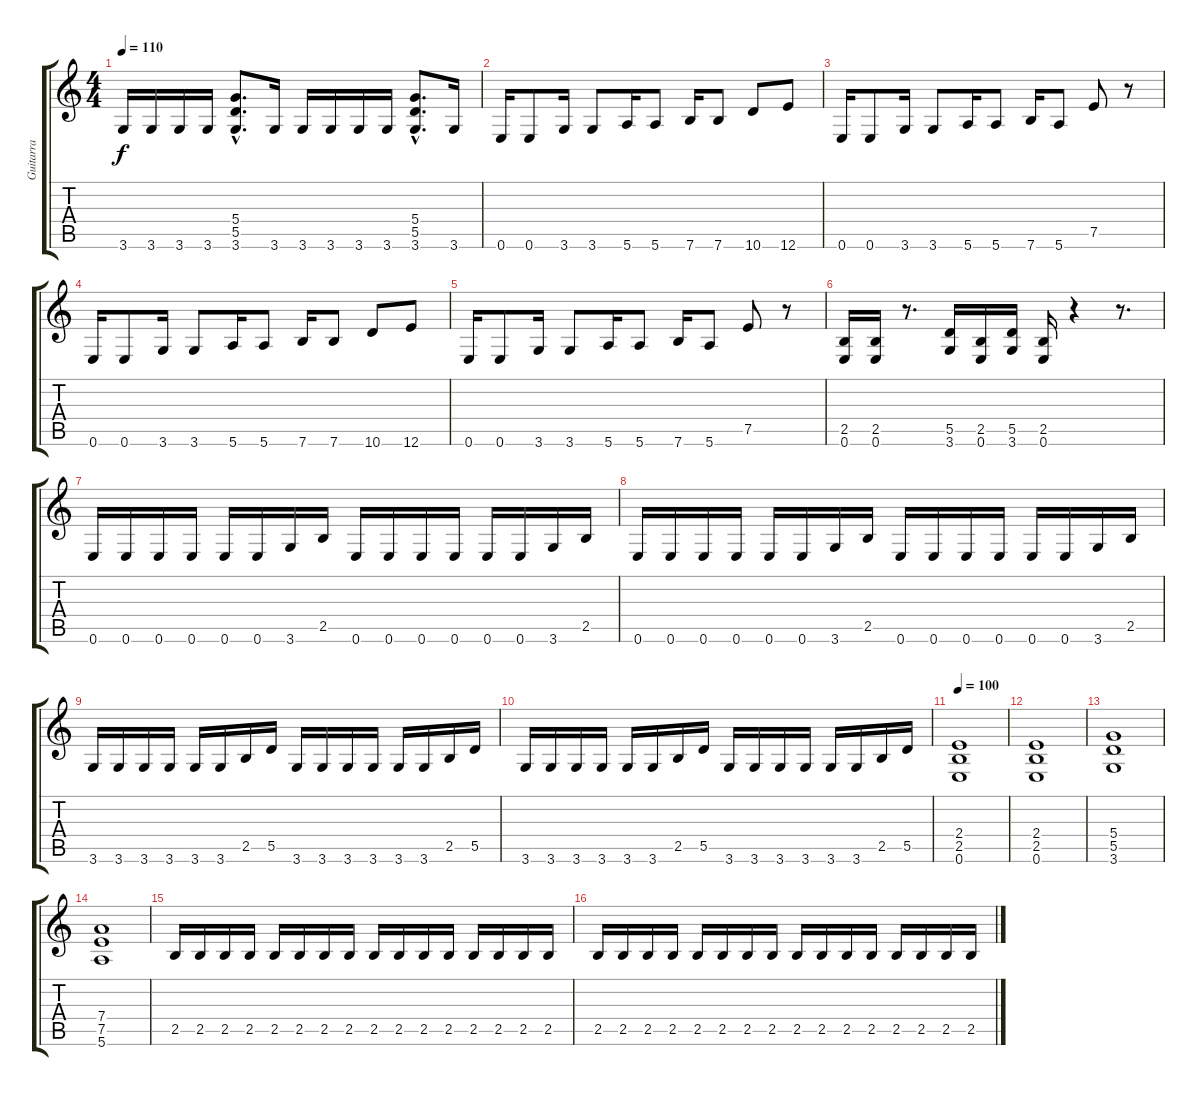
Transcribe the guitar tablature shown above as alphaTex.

\track ("Guitarra" "Guitarra") {instrument overdrivenguitar}
\staff {score tabs}
\tuning (E4 B3 G3 D3 A2 E2) {hide}
\ts (4 4)
\tempo 110
\clef g2
\ks c
3.6.16{dy f} 3.6.16 3.6.16 3.6.16 (5.4{hac} 5.5{hac} 3.6{hac}).8{d} 3.6.16 3.6.16 3.6.16 3.6.16 3.6.16 (5.4{hac} 5.5{hac} 3.6{hac}).8{d} 3.6.16 |
0.6.16 0.6.8 3.6.16 3.6.8 5.6.16 5.6.8 7.6.16 7.6.8 10.6.8 12.6.8 |
0.6.16 0.6.8 3.6.16 3.6.8 5.6.16 5.6.8 7.6.16 5.6.8 7.5.8 r.8 |
0.6.16 0.6.8 3.6.16 3.6.8 5.6.16 5.6.8 7.6.16 7.6.8 10.6.8 12.6.8 |
0.6.16 0.6.8 3.6.16 3.6.8 5.6.16 5.6.8 7.6.16 5.6.8 7.5.8 r.8 |
(2.5 0.6).16 (2.5 0.6).16 r.8{d} (5.5 3.6).16 (2.5 0.6).16 (5.5 3.6).16 (2.5 0.6).16 r.4 r.8{d} |
0.6.16 0.6.16 0.6.16 0.6.16 0.6.16 0.6.16 3.6.16 2.5.16 0.6.16 0.6.16 0.6.16 0.6.16 0.6.16 0.6.16 3.6.16 2.5.16 |
0.6.16 0.6.16 0.6.16 0.6.16 0.6.16 0.6.16 3.6.16 2.5.16 0.6.16 0.6.16 0.6.16 0.6.16 0.6.16 0.6.16 3.6.16 2.5.16 |
3.6.16 3.6.16 3.6.16 3.6.16 3.6.16 3.6.16 2.5.16 5.5.16 3.6.16 3.6.16 3.6.16 3.6.16 3.6.16 3.6.16 2.5.16 5.5.16 |
3.6.16 3.6.16 3.6.16 3.6.16 3.6.16 3.6.16 2.5.16 5.5.16 3.6.16 3.6.16 3.6.16 3.6.16 3.6.16 3.6.16 2.5.16 5.5.16 |
\tempo 100
(2.4 2.5 0.6).1 |
(2.4 2.5 0.6).1 |
(5.4 5.5 3.6).1 |
(7.4 7.5 5.6).1 |
2.5.16 2.5.16 2.5.16 2.5.16 2.5.16 2.5.16 2.5.16 2.5.16 2.5.16 2.5.16 2.5.16 2.5.16 2.5.16 2.5.16 2.5.16 2.5.16 |
2.5.16 2.5.16 2.5.16 2.5.16 2.5.16 2.5.16 2.5.16 2.5.16 2.5.16 2.5.16 2.5.16 2.5.16 2.5.16 2.5.16 2.5.16 2.5.16
